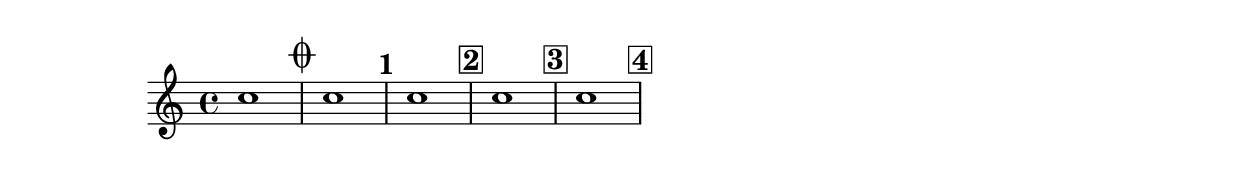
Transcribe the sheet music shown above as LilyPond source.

\header { texidoc= "

Marks can be printed as numbers.  
By setting @code{markFormatter} we may choose a different style of mark printing. Also, marks can be specified manually, with a markup argument." 
	  
      }

\version "2.1.22"
\score {
  \notes \relative c''{
    \set Score.markFormatter = #format-mark-numbers 
  c1 | \mark \markup { \musicglyph #"scripts-coda" }
  c1 | \mark \default
  c1 | \mark \default
    \set Score.markFormatter = #(lambda (mark  context)
	(make-bold-markup (make-box-markup (number->string mark))))
	
    c1 | \mark \default
    c1 | \mark \default
  }
}

